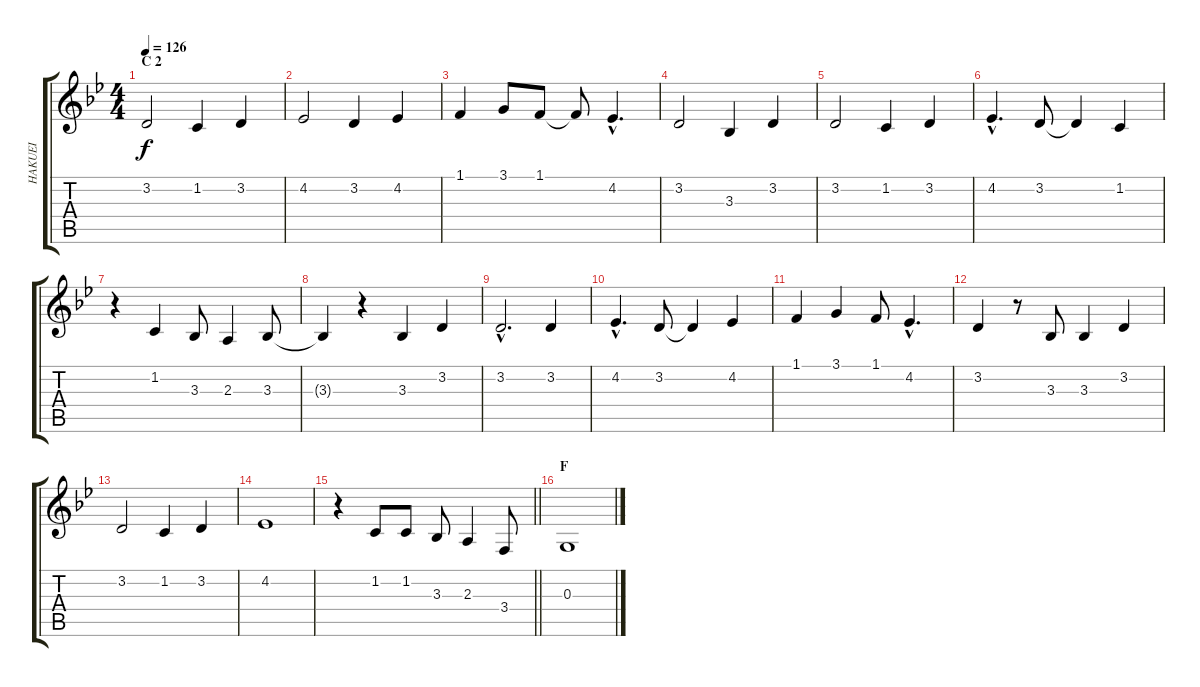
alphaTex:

\track ("HAKUEI" "HAKUEI") {instrument oboe}
\staff {score tabs}
\tuning (E4 B3 G3 D3 A2 E2) {hide}
\ts (4 4)
\section ("" "C 2")
\tempo 126
\clef g2
\ks bb
3.2.2{dy f} 1.2.4 3.2.4 |
4.2.2 3.2.4 4.2.4 |
1.1.4 3.1.8 1.1.8 1.1{t}.8 4.2{hac}.4{d} |
3.2.2 3.3.4 3.2.4 |
3.2.2 1.2.4 3.2.4 |
4.2{hac}.4{d} 3.2.8 3.2{t}.4 1.2.4 |
r.4 1.2.4 3.3.8 2.3.4 3.3.8 |
3.3{t}.4 r.4 3.3.4 3.2.4 |
3.2{hac}.2{d} 3.2.4 |
4.2{hac}.4{d} 3.2.8 3.2{t}.4 4.2.4 |
1.1.4 3.1.4 1.1.8 4.2{hac}.4{d} |
3.2.4 r.8 3.3.8 3.3.4 3.2.4 |
3.2.2 1.2.4 3.2.4 |
4.2.1 |
\barLineRight lightlight
r.4 1.2.8 1.2.8 3.3.8 2.3.4 3.4.8 |
\section ("" "F")
0.3.1
